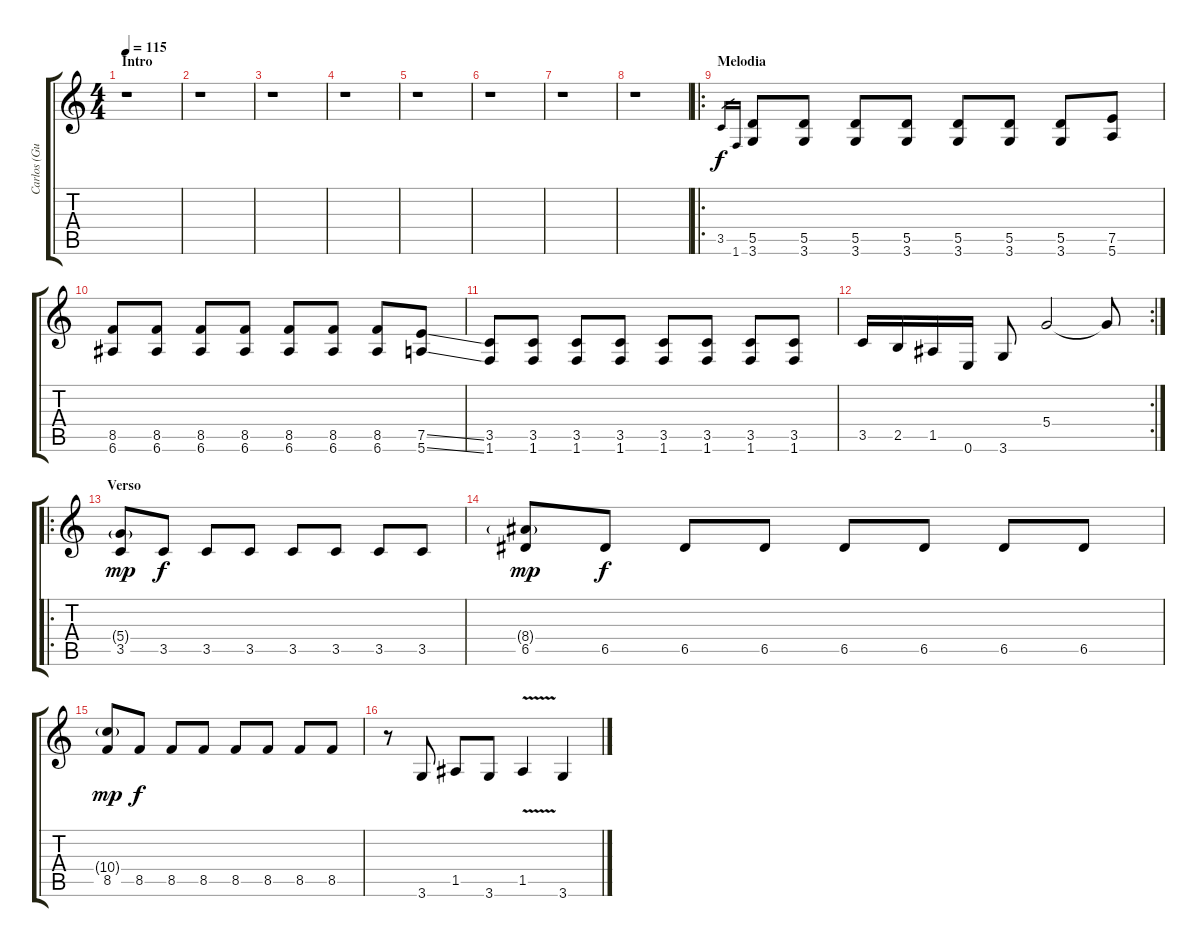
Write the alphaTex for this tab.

\track ("Carlos (Guitarra)" "Carlos (Gu") {instrument overdrivenguitar}
\staff {score tabs}
\tuning (E4 B3 G3 D3 A2 E2) {hide}
\ts (4 4)
\section ("" "Intro")
\tempo 115
\clef g2
\ks c
r.1{dy f instrument overdrivenguitar} |
r.1 |
r.1 |
r.1 |
r.1 |
r.1 |
r.1 |
r.1 |
\ro
\section ("" "Melodia")
3.5.16{gr} 1.6.16{gr} (5.5 3.6).8 (5.5 3.6).8 (5.5 3.6).8 (5.5 3.6).8 (5.5 3.6).8 (5.5 3.6).8 (5.5 3.6).8 (7.5 5.6).8 |
(8.5 6.6).8 (8.5 6.6).8 (8.5 6.6).8 (8.5 6.6).8 (8.5 6.6).8 (8.5 6.6).8 (8.5 6.6).8 (7.5{ss} 5.6{ss}).8 |
(3.5 1.6).8 (3.5 1.6).8 (3.5 1.6).8 (3.5 1.6).8 (3.5 1.6).8 (3.5 1.6).8 (3.5 1.6).8 (3.5 1.6).8 |
\rc 2
3.5.16 2.5.16 1.5.16 0.6.16 3.6.8 5.4.2 5.4{t}.8 |
\ro
\section ("" "Verso")
(5.4{g} 3.5).8{dy mp} 3.5.8{dy f} 3.5.8 3.5.8 3.5.8 3.5.8 3.5.8 3.5.8 |
(8.4{g} 6.5).8{dy mp} 6.5.8{dy f} 6.5.8 6.5.8 6.5.8 6.5.8 6.5.8 6.5.8 |
(10.4{g} 8.5).8{dy mp} 8.5.8{dy f} 8.5.8 8.5.8 8.5.8 8.5.8 8.5.8 8.5.8 |
r.8 3.6.8 1.5.8 3.6.8 1.5{v}.4 3.6.4
